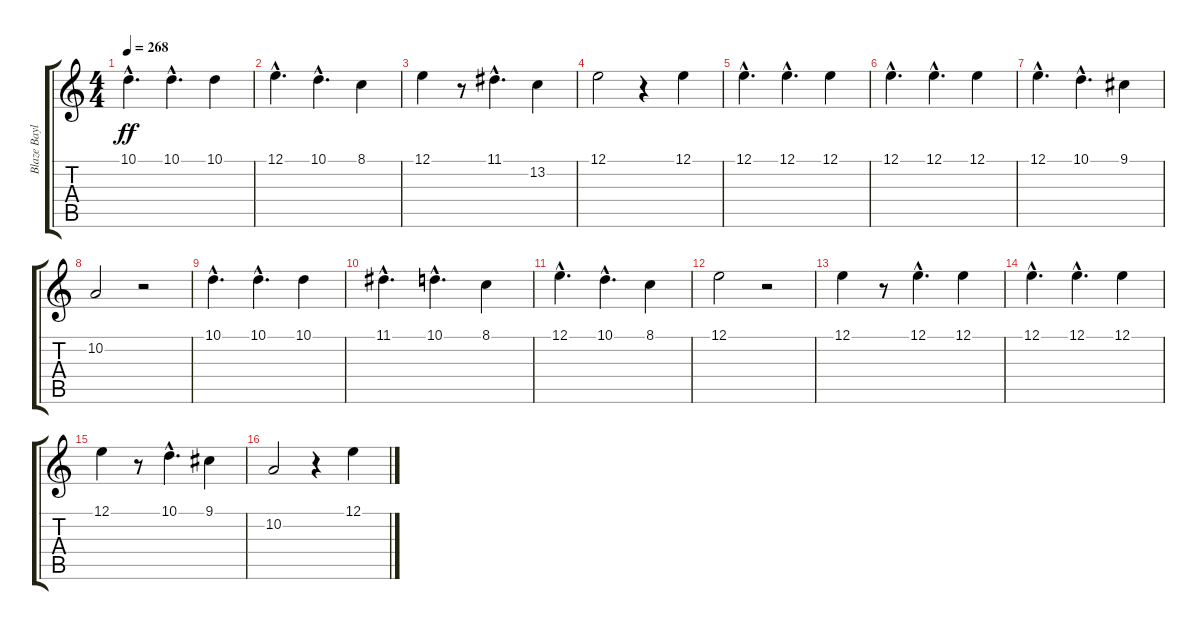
\track ("Blaze Bayley" "Blaze Bayl") {instrument voiceoohs}
\staff {score tabs}
\tuning (E4 B3 G3 D3 A2 E2) {hide}
\ts (4 4)
\tempo 268
\clef g2
\ks c
10.1{hac}.4{d dy ff} 10.1{hac}.4{d} 10.1.4 |
12.1{hac}.4{d} 10.1{hac}.4{d} 8.1.4 |
12.1.4 r.8 11.1{hac}.4{d} 13.2.4 |
12.1.2 r.4 12.1.4 |
12.1{hac}.4{d} 12.1{hac}.4{d} 12.1.4 |
12.1{hac}.4{d} 12.1{hac}.4{d} 12.1.4 |
12.1{hac}.4{d} 10.1{hac}.4{d} 9.1.4 |
10.2.2 r.2 |
10.1{hac}.4{d} 10.1{hac}.4{d} 10.1.4 |
11.1{hac}.4{d} 10.1{hac}.4{d} 8.1.4 |
12.1{hac}.4{d} 10.1{hac}.4{d} 8.1.4 |
12.1.2 r.2 |
12.1.4 r.8 12.1{hac}.4{d} 12.1.4 |
12.1{hac}.4{d} 12.1{hac}.4{d} 12.1.4 |
12.1.4 r.8 10.1{hac}.4{d} 9.1.4 |
10.2.2 r.4 12.1.4
